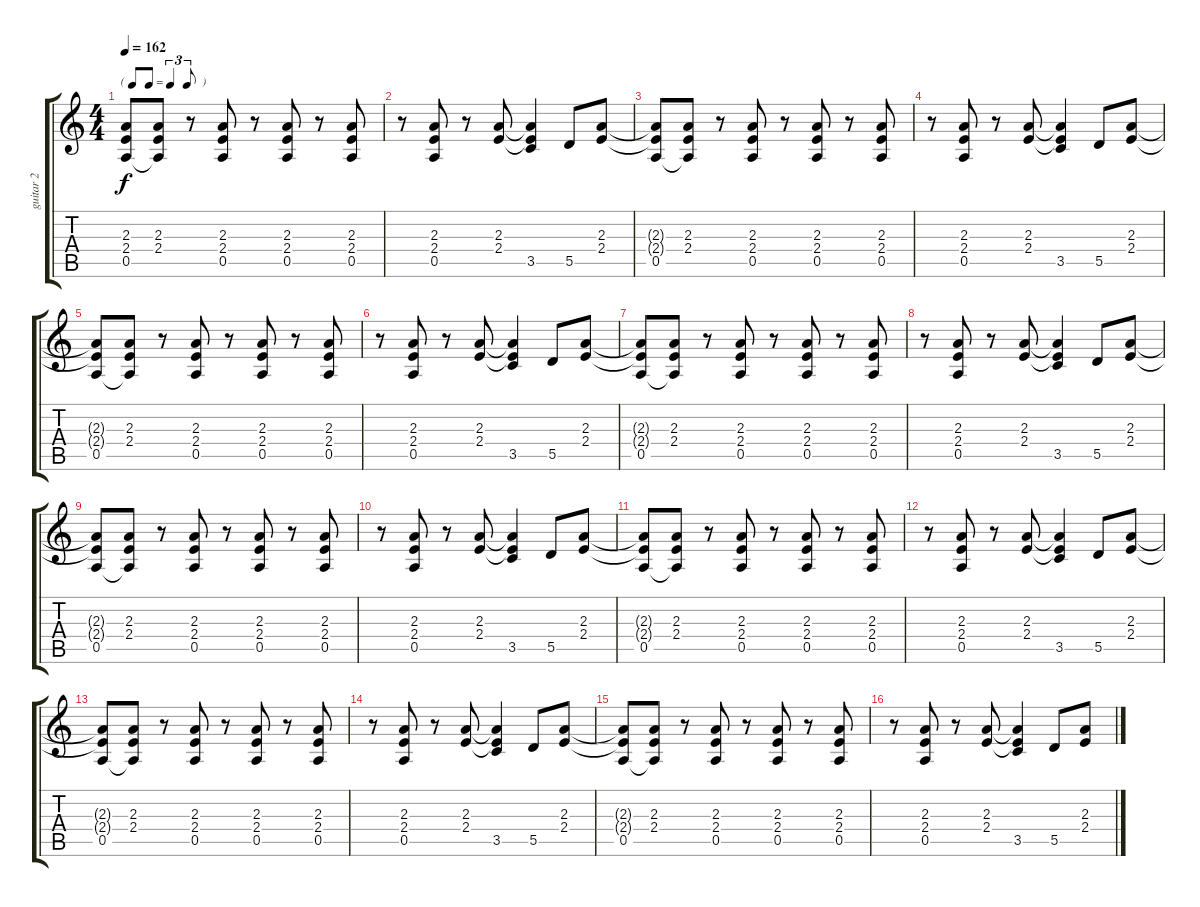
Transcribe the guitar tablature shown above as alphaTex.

\track ("guitar 2" "guitar 2") {instrument overdrivenguitar}
\staff {score tabs}
\tuning (E4 B3 G3 D3 A2 E2) {hide}
\ts (4 4)
\tf triplet8th
\tempo 162
\clef g2
\ks c
(2.3{t} 2.4{t} 0.5).8{dy f} (2.3 2.4 0.5{t}).8 r.8 (2.3 2.4 0.5).8 r.8 (2.3 2.4 0.5).8 r.8 (2.3 2.4 0.5).8 |
r.8 (2.3 2.4 0.5).8 r.8 (2.3 2.4).8 (2.3{t} 2.4{t} 3.5).4 5.5.8 (2.3 2.4).8 |
(2.3{t} 2.4{t} 0.5).8 (2.3 2.4 0.5{t}).8 r.8 (2.3 2.4 0.5).8 r.8 (2.3 2.4 0.5).8 r.8 (2.3 2.4 0.5).8 |
r.8 (2.3 2.4 0.5).8 r.8 (2.3 2.4).8 (2.3{t} 2.4{t} 3.5).4 5.5.8 (2.3 2.4).8 |
(2.3{t} 2.4{t} 0.5).8 (2.3 2.4 0.5{t}).8 r.8 (2.3 2.4 0.5).8 r.8 (2.3 2.4 0.5).8 r.8 (2.3 2.4 0.5).8 |
r.8 (2.3 2.4 0.5).8 r.8 (2.3 2.4).8 (2.3{t} 2.4{t} 3.5).4 5.5.8 (2.3 2.4).8 |
(2.3{t} 2.4{t} 0.5).8 (2.3 2.4 0.5{t}).8 r.8 (2.3 2.4 0.5).8 r.8 (2.3 2.4 0.5).8 r.8 (2.3 2.4 0.5).8 |
r.8 (2.3 2.4 0.5).8 r.8 (2.3 2.4).8 (2.3{t} 2.4{t} 3.5).4 5.5.8 (2.3 2.4).8 |
(2.3{t} 2.4{t} 0.5).8 (2.3 2.4 0.5{t}).8 r.8 (2.3 2.4 0.5).8 r.8 (2.3 2.4 0.5).8 r.8 (2.3 2.4 0.5).8 |
r.8 (2.3 2.4 0.5).8 r.8 (2.3 2.4).8 (2.3{t} 2.4{t} 3.5).4 5.5.8 (2.3 2.4).8 |
(2.3{t} 2.4{t} 0.5).8 (2.3 2.4 0.5{t}).8 r.8 (2.3 2.4 0.5).8 r.8 (2.3 2.4 0.5).8 r.8 (2.3 2.4 0.5).8 |
r.8 (2.3 2.4 0.5).8 r.8 (2.3 2.4).8 (2.3{t} 2.4{t} 3.5).4 5.5.8 (2.3 2.4).8 |
(2.3{t} 2.4{t} 0.5).8 (2.3 2.4 0.5{t}).8 r.8 (2.3 2.4 0.5).8 r.8 (2.3 2.4 0.5).8 r.8 (2.3 2.4 0.5).8 |
r.8 (2.3 2.4 0.5).8 r.8 (2.3 2.4).8 (2.3{t} 2.4{t} 3.5).4 5.5.8 (2.3 2.4).8 |
(2.3{t} 2.4{t} 0.5).8 (2.3 2.4 0.5{t}).8 r.8 (2.3 2.4 0.5).8 r.8 (2.3 2.4 0.5).8 r.8 (2.3 2.4 0.5).8 |
r.8 (2.3 2.4 0.5).8 r.8 (2.3 2.4).8 (2.3{t} 2.4{t} 3.5).4 5.5.8 (2.3 2.4).8
